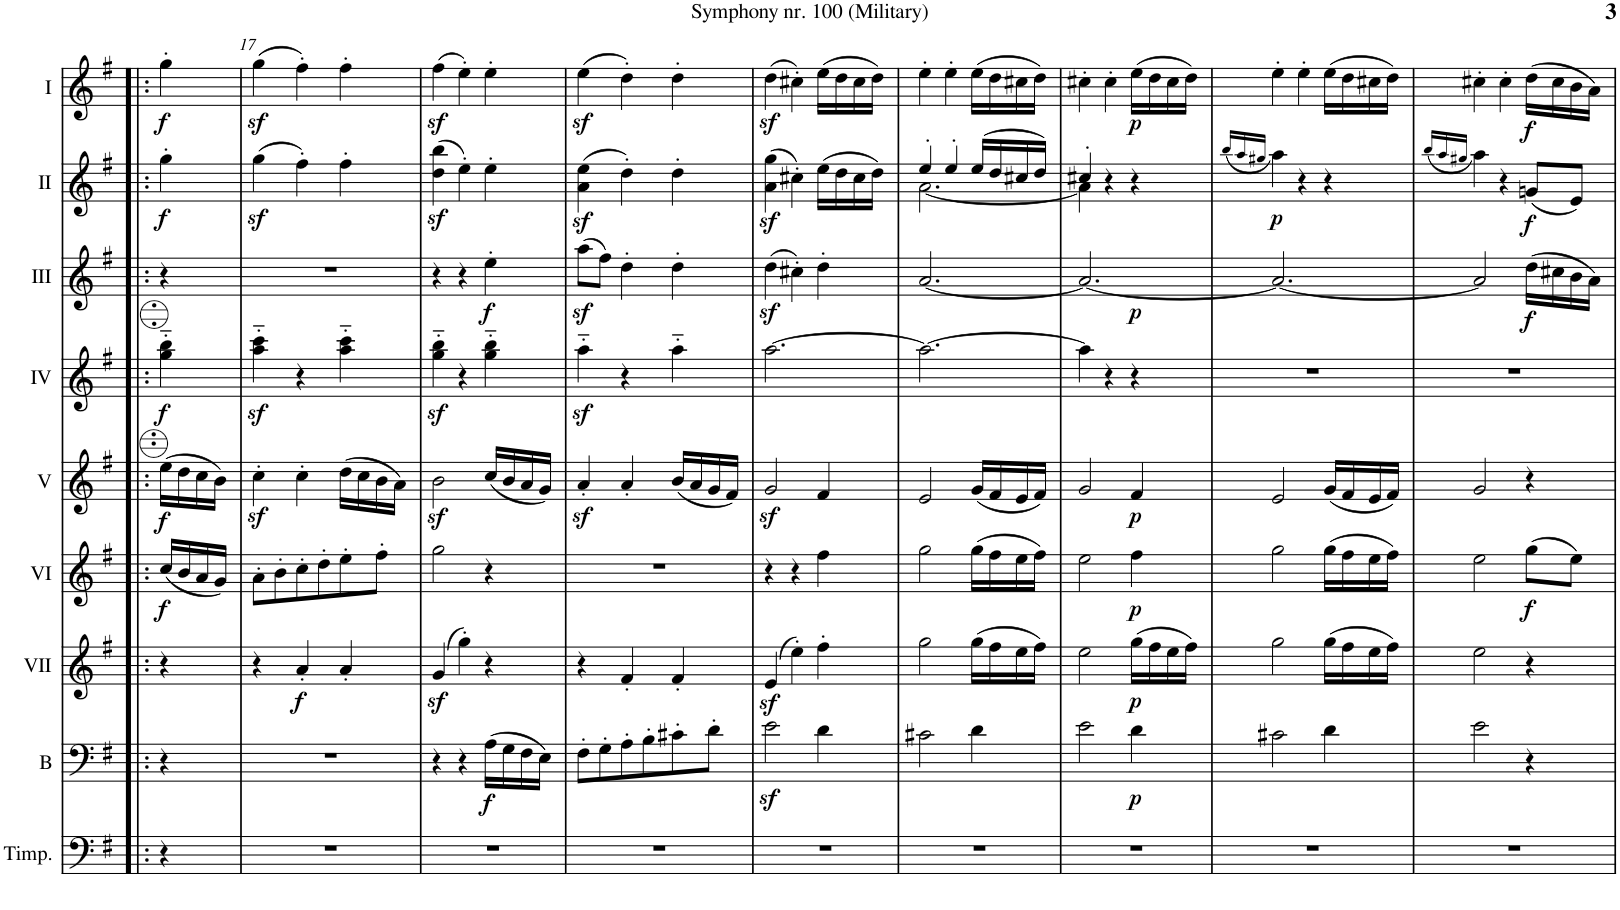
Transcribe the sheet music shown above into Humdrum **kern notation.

**kern	**kern	**dynam	**kern	**dynam	**kern	**dynam	**kern	**dynam	**kern	**dynam	**kern	**dynam	**kern	**dynam	**kern	**dynam
*part9	*part8	*part8	*part7	*part7	*part6	*part6	*part5	*part5	*part4	*part4	*part3	*part3	*part2	*part2	*part1	*part1
*staff9	*staff8	*staff8	*staff7	*staff7	*staff6	*staff6	*staff5	*staff5	*staff4	*staff4	*staff3	*staff3	*staff2	*staff2	*staff1	*staff1
*I"Timpani (in G D)	*I"Bass	*	*I"Acc. 7	*	*I"Acc. 6	*	*I"Acc. 5	*	*I"Acc. 4	*	*I"Acc. 3	*	*I"Acc. 2	*	*I"Acc. 1	*
*I'Timp.	*I'B	*	*	*	*	*	*	*	*	*	*	*	*	*	*	*
!!LO:PB:g=z
*clefF4	*clefF4	*	*clefG2	*	*clefG2	*	*clefG2	*	*clefG2	*	*clefG2	*	*clefG2	*	*clefG2	*
*	*Trd7c12	*	*Trd7c12	*	*Trd7c12	*	*Trd7c12	*	*Trd7c12	*	*	*	*	*	*	*
*k[f#]	*k[f#]	*	*k[f#]	*	*k[f#]	*	*k[f#]	*	*k[f#]	*	*k[f#]	*	*k[f#]	*	*k[f#]	*
*M3/4	*M3/4	*	*M3/4	*	*M3/4	*	*M3/4	*	*M3/4	*	*M3/4	*	*M3/4	*	*M3/4	*
=16X1!|:	=16X1!|:	=16X1!|:	=16X1!|:	=16X1!|:	=16X1!|:	=16X1!|:	=16X1!|:	=16X1!|:	=16X1!|:	=16X1!|:	=16X1!|:	=16X1!|:	=16X1!|:	=16X1!|:	=16X1!|:	=16X1!|:
!	!	!	!	!	!	!LO:DY:b	!	!LO:DY:b	!	!LO:DY:b	!	!	!	!LO:DY:b	!	!LO:DY:b
4r	4r	.	4r	.	(16cc/LL	f	(16eee\LL	f	4gg\ 4bb\	f	4r	.	4gg'\	f	4gg'\	f
.	.	.	.	.	16b/	.	16ddd\	.	.	.	.	.	.	.	.	.
.	.	.	.	.	16a/	.	16ccc\	.	.	.	.	.	.	.	.	.
.	.	.	.	.	16g/JJ)	.	16bb\JJ)	.	.	.	.	.	.	.	.	.
=17	=17	=17	=17	=17	=17	=17	=17	=17	=17	=17	=17	=17	=17	=17	=17	=17
2.r	2.r	.	4r	.	8a'\L	.	4cccz<'\	.	4aa\z< 4ccc\z<	.	2.r	.	(4ggz<\	.	(4ggz<\	.
.	.	.	.	.	8b'\	.	.	.	.	.	.	.	.	.	.	.
!	!	!	!	!LO:DY:b	!	!	!	!	!	!	!	!	!	!	!	!
.	.	.	4a'/	f	8cc'\	.	4ccc'\	.	4r	.	.	.	4ff#'\)	.	4ff#'\)	.
.	.	.	.	.	8dd'\	.	.	.	.	.	.	.	.	.	.	.
.	.	.	4a'/	.	8ee'\	.	(16ddd\LL	.	4aa\ 4ccc\	.	.	.	4ff#'\	.	4ff#'\	.
.	.	.	.	.	.	.	16ccc\	.	.	.	.	.	.	.	.	.
.	.	.	.	.	8ff#'\J	.	16bb\	.	.	.	.	.	.	.	.	.
.	.	.	.	.	.	.	16aa\JJ)	.	.	.	.	.	.	.	.	.
=18	=18	=18	=18	=18	=18	=18	=18	=18	=18	=18	=18	=18	=18	=18	=18	=18
2.r	4r	.	(4gz</	.	2gg\	.	2bbz<\	.	4gg\z< 4bb\z<	.	4r	.	(4dd\z< 4bb\z<	.	(4ff#z<\	.
.	4r	.	4gg'\)	.	.	.	.	.	4r	.	4r	.	4ee'\)	.	4ee'\)	.
!	!	!LO:DY:b	!	!	!	!	!	!	!	!	!	!LO:DY:b	!	!	!	!
.	(16A\LL	f	4r	.	4r	.	(16ccc/LL	.	4gg\ 4bb\	.	4ee'\	f	4ee'\	.	4ee'\	.
.	16G\	.	.	.	.	.	16bb/	.	.	.	.	.	.	.	.	.
.	16F#\	.	.	.	.	.	16aa/	.	.	.	.	.	.	.	.	.
.	16E\JJ)	.	.	.	.	.	16gg/JJ)	.	.	.	.	.	.	.	.	.
=19	=19	=19	=19	=19	=19	=19	=19	=19	=19	=19	=19	=19	=19	=19	=19	=19
2.r	8F#'\L	.	4r	.	2.r	.	4aaz<'/	.	4aaz<\	.	(8aaz<\L	.	(4a\z< 4ee\z<	.	(4eez<\	.
.	8G'\	.	.	.	.	.	.	.	.	.	8ff#\J)	.	.	.	.	.
.	8A'\	.	4f#'/	.	.	.	4aa'/	.	4r	.	4dd'\	.	4dd'\)	.	4dd'\)	.
.	8B'\	.	.	.	.	.	.	.	.	.	.	.	.	.	.	.
.	8c#X'\	.	4f#'/	.	.	.	(16bb/LL	.	4aa\	.	4dd'\	.	4dd'\	.	4dd'\	.
.	.	.	.	.	.	.	16aa/	.	.	.	.	.	.	.	.	.
.	8d'\J	.	.	.	.	.	16gg/	.	.	.	.	.	.	.	.	.
.	.	.	.	.	.	.	16ff#/JJ)	.	.	.	.	.	.	.	.	.
=20	=20	=20	=20	=20	=20	=20	=20	=20	=20	=20	=20	=20	=20	=20	=20	=20
2.r	2ez<\	.	(4ez</	.	4r	.	2ggz</	.	[2.aa\	.	(4ddz<\	.	(4a\z< 4gg\z<	.	(4ddz<\	.
.	.	.	4ee'\)	.	4r	.	.	.	.	.	4cc#X'\)	.	4cc#X'\)	.	4cc#X'\)	.
.	4d\	.	4ff#'\	.	4ff#\	.	4ff#/	.	.	.	4dd'\	.	(16ee\LL	.	(16ee\LL	.
.	.	.	.	.	.	.	.	.	.	.	.	.	16dd\	.	16dd\	.
.	.	.	.	.	.	.	.	.	.	.	.	.	16cc#\	.	16cc#\	.
.	.	.	.	.	.	.	.	.	.	.	.	.	16dd\JJ)	.	16dd\JJ)	.
=21	=21	=21	=21	=21	=21	=21	=21	=21	=21	=21	=21	=21	=21	=21	=21	=21
*	*	*	*	*	*	*	*	*	*	*	*	*	*^	*	*	*
2.r	2c#X\	.	2gg\	.	2gg\	.	2ee/	.	2.aa\_	.	[2.a/	.	4ee'/	[2.a\	.	4ee'\	.
.	.	.	.	.	.	.	.	.	.	.	.	.	4ee'/	.	.	4ee'\	.
.	4d\	.	(16gg\LL	.	(16gg\LL	.	(16gg/LL	.	.	.	.	.	(16ee/LL	.	.	(16ee\LL	.
.	.	.	16ff#\	.	16ff#\	.	16ff#/	.	.	.	.	.	16dd/	.	.	16dd\	.
.	.	.	16ee\	.	16ee\	.	16ee/	.	.	.	.	.	16cc#X/	.	.	16cc#X\	.
.	.	.	16ff#\JJ)	.	16ff#\JJ)	.	16ff#/JJ)	.	.	.	.	.	16dd/JJ)	.	.	16dd\JJ)	.
=22	=22	=22	=22	=22	=22	=22	=22	=22	=22	=22	=22	=22	=22	=22	=22	=22	=22
*	*	*	*	*	*	*	*	*	*	*	*^	*	*	*	*	*	*
2.r	2e\	.	2ee\	.	2ee\	.	2gg/	.	4aa\]	.	2.a/_	4ryy	.	4cc#X'/	4a\]	.	4cc#X'\	.
.	.	.	.	.	.	.	.	.	4r	.	.	4ryy	.	4r	4ryy	.	4cc#'\	.
!	!	!LO:DY:b	!	!LO:DY:b	!	!LO:DY:b	!	!LO:DY:b	!	!	!	!	!LO:DY:b	!	!	!	!	!LO:DY:b
.	4d\	p	(16gg\LL	p	4ff#\	p	4ff#/	p	4r	.	.	4ryy	p	4r	4ryy	.	(16ee\LL	p
.	.	.	16ff#\	.	.	.	.	.	.	.	.	.	.	.	.	.	16dd\	.
.	.	.	16ee\	.	.	.	.	.	.	.	.	.	.	.	.	.	16cc#\	.
.	.	.	16ff#\JJ)	.	.	.	.	.	.	.	.	.	.	.	.	.	16dd\JJ)	.
*	*	*	*	*	*	*	*	*	*	*	*v	*v	*	*	*	*	*	*
*	*	*	*	*	*	*	*	*	*	*	*	*	*v	*v	*	*	*
=23	=23	=23	=23	=23	=23	=23	=23	=23	=23	=23	=23	=23	=23	=23	=23	=23
.	.	.	.	.	.	.	.	.	.	.	.	.	(16qbb/LL	.	.	.
.	.	.	.	.	.	.	.	.	.	.	.	.	16qaa/)	.	.	.
.	.	.	.	.	.	.	.	.	.	.	.	.	16qgg#X/JJ	.	.	.
!	!	!	!	!	!	!	!	!	!	!	!	!	!	!LO:DY:b	!	!
2.r	2c#X\	.	2gg\	.	2gg\	.	2ee/	.	2.r	.	2.a/_	.	4aa\	p	4ee'\	.
.	.	.	.	.	.	.	.	.	.	.	.	.	4r	.	4ee'\	.
.	4d\	.	(16gg\LL	.	(16gg\LL	.	(16gg/LL	.	.	.	.	.	4r	.	(16ee\LL	.
.	.	.	16ff#\	.	16ff#\	.	16ff#/	.	.	.	.	.	.	.	16dd\	.
.	.	.	16ee\	.	16ee\	.	16ee/	.	.	.	.	.	.	.	16cc#X\	.
.	.	.	16ff#\JJ)	.	16ff#\JJ)	.	16ff#/JJ)	.	.	.	.	.	.	.	16dd\JJ)	.
=24	=24	=24	=24	=24	=24	=24	=24	=24	=24	=24	=24	=24	=24	=24	=24	=24
.	.	.	.	.	.	.	.	.	.	.	.	.	(16qbb/LL	.	.	.
.	.	.	.	.	.	.	.	.	.	.	.	.	16qaa/)	.	.	.
.	.	.	.	.	.	.	.	.	.	.	.	.	16qgg#X/JJ	.	.	.
2.r	2e\	.	2ee\	.	2ee\	.	2gg/	.	2.r	.	2a/]	.	4aa\	.	4cc#X'\	.
.	.	.	.	.	.	.	.	.	.	.	.	.	4r	.	4cc#'\	.
!	!	!	!	!	!	!LO:DY:b	!	!	!	!	!	!LO:DY:b	!	!LO:DY:b	!	!LO:DY:b
.	4r	.	4r	.	(8gg\L	f	4r	.	.	.	(16dd\LL	f	(8gn/L	f	(16dd\LL	f
.	.	.	.	.	.	.	.	.	.	.	16cc#X\	.	.	.	16cc#\	.
.	.	.	.	.	8ee\J)	.	.	.	.	.	16b\	.	8e/J)	.	16b\	.
.	.	.	.	.	.	.	.	.	.	.	16a\JJ)	.	.	.	16a\JJ)	.
=	=	=	=	=	=	=	=	=	=	=	=	=	=	=	=	=
*-	*-	*-	*-	*-	*-	*-	*-	*-	*-	*-	*-	*-	*-	*-	*-	*-
